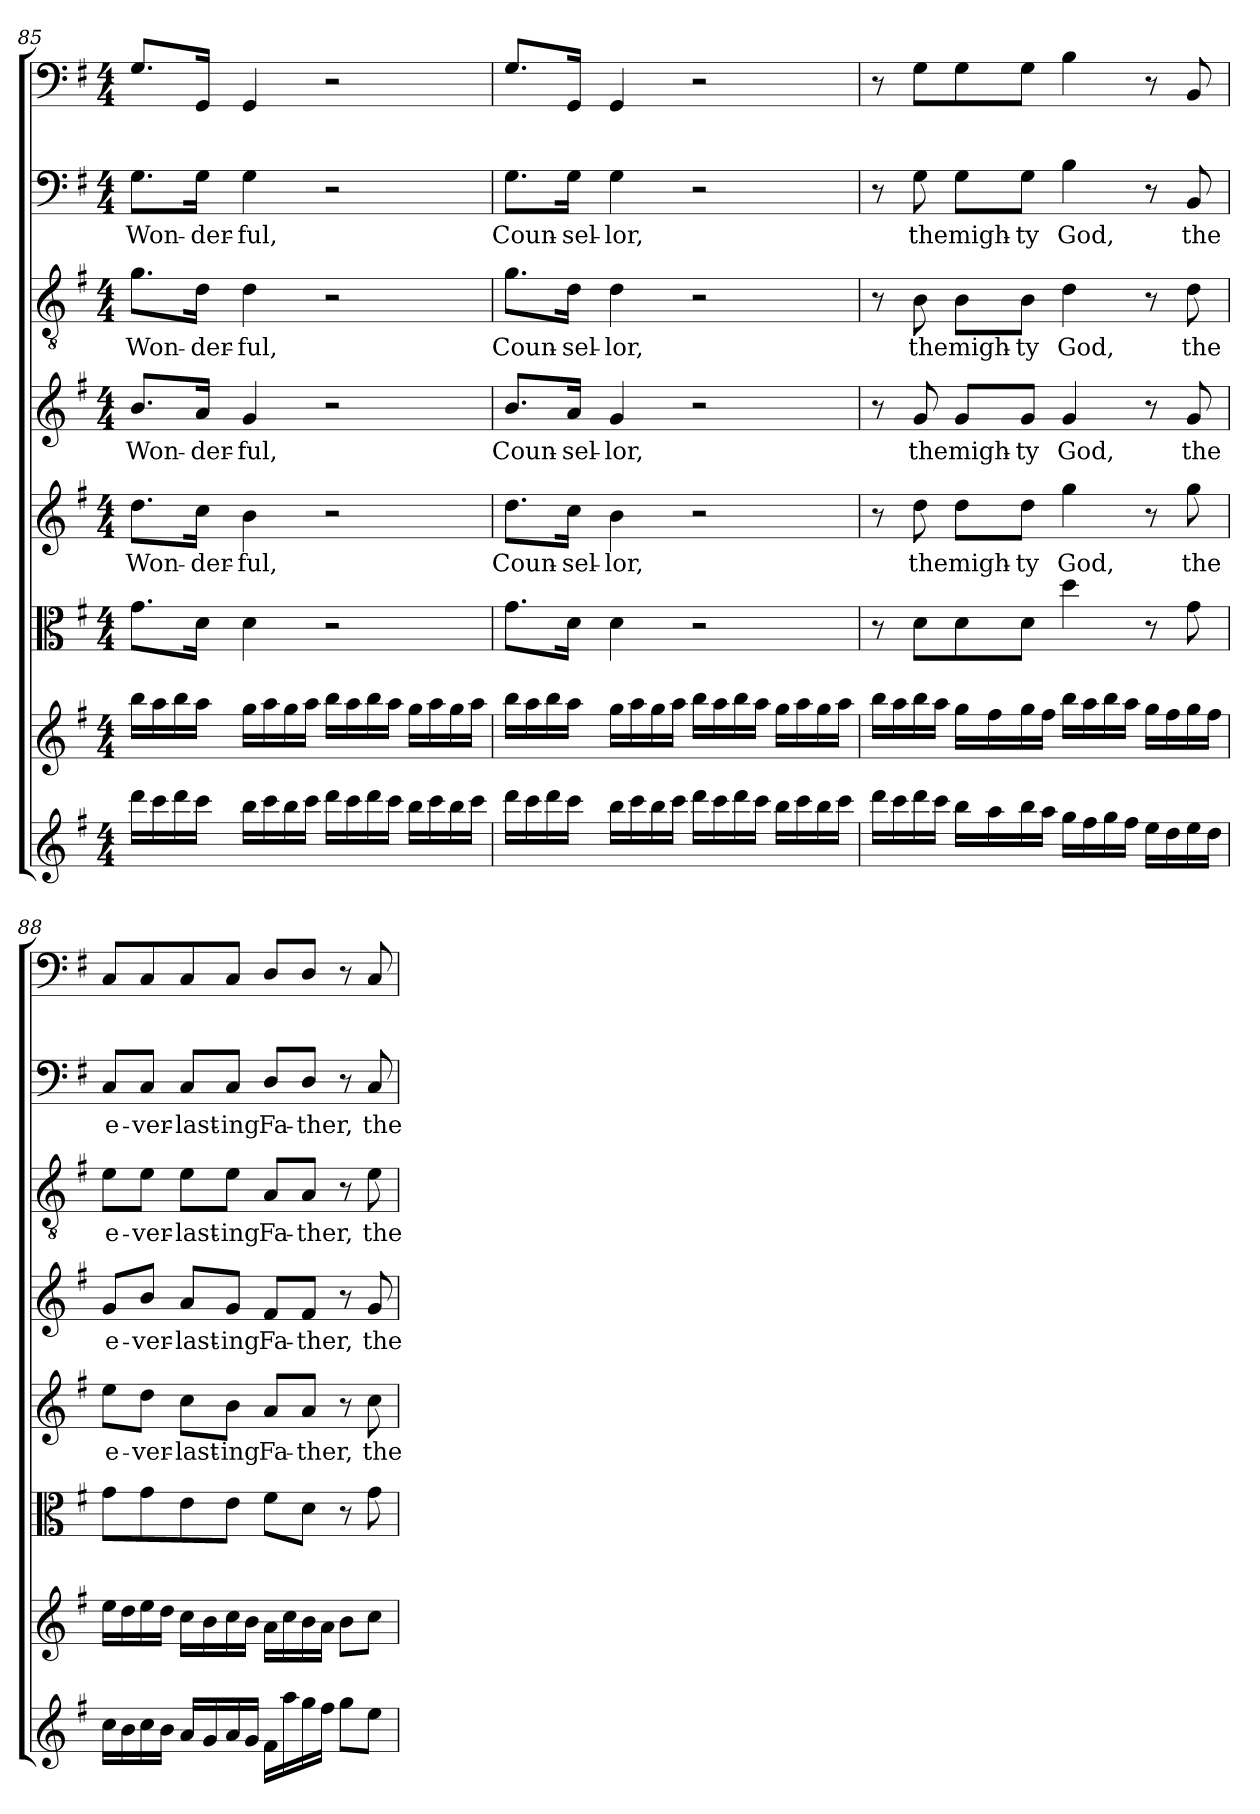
**kern	**kern	**kern	**kern	**text	**kern	**text	**kern	**text	**kern	**text	**kern
*part8	*part7	*part6	*part5	*part5	*part4	*part4	*part3	*part3	*part2	*part2	*part1
*staff8	*staff7	*staff6	*staff5	*staff5	*staff4	*staff4	*staff3	*staff3	*staff2	*staff2	*staff1
*clefG2	*clefG2	*clefC3	*clefG2	*	*clefG2	*	*clefGv2	*	*clefF4	*	*clefF4
*k[f#]	*k[f#]	*k[f#]	*k[f#]	*	*k[f#]	*	*k[f#]	*	*k[f#]	*	*k[f#]
*G:	*G:	*G:	*G:	*	*G:	*	*G:	*	*G:	*	*G:
*M4/4	*M4/4	*M4/4	*M4/4	*	*M4/4	*	*M4/4	*	*M4/4	*	*M4/4
=85	=85	=85	=85	=85	=85	=85	=85	=85	=85	=85	=85
16ddd\LL	16bb\LL	8.g\L	8.dd\L	Won-	8.b/L	Won-	8.g\L	Won-	8.G\L	Won-	8.G\L
16ccc\	16aa\	.	.	.	.	.	.	.	.	.	.
16ddd\	16bb\	.	.	.	.	.	.	.	.	.	.
16ccc\JJ	16aa\JJ	16d\Jk	16cc\Jk	-der-	16a/Jk	-der-	16d\Jk	-der-	16G\Jk	-der-	16GG/Jk
16bb\LL	16gg\LL	4d\	4b\	-ful,	4g/	-ful,	4d\	-ful,	4G\	-ful,	4GG/
16ccc\	16aa\	.	.	.	.	.	.	.	.	.	.
16bb\	16gg\	.	.	.	.	.	.	.	.	.	.
16ccc\JJ	16aa\JJ	.	.	.	.	.	.	.	.	.	.
16ddd\LL	16bb\LL	2r	2r	.	2r	.	2r	.	2r	.	2r
16ccc\	16aa\	.	.	.	.	.	.	.	.	.	.
16ddd\	16bb\	.	.	.	.	.	.	.	.	.	.
16ccc\JJ	16aa\JJ	.	.	.	.	.	.	.	.	.	.
16bb\LL	16gg\LL	.	.	.	.	.	.	.	.	.	.
16ccc\	16aa\	.	.	.	.	.	.	.	.	.	.
16bb\	16gg\	.	.	.	.	.	.	.	.	.	.
16ccc\JJ	16aa\JJ	.	.	.	.	.	.	.	.	.	.
=86	=86	=86	=86	=86	=86	=86	=86	=86	=86	=86	=86
16ddd\LL	16bb\LL	8.g\L	8.dd\L	Coun-	8.b/L	Coun-	8.g\L	Coun-	8.G\L	Coun-	8.G\L
16ccc\	16aa\	.	.	.	.	.	.	.	.	.	.
16ddd\	16bb\	.	.	.	.	.	.	.	.	.	.
16ccc\JJ	16aa\JJ	16d\Jk	16cc\Jk	-sel-	16a/Jk	-sel-	16d\Jk	-sel-	16G\Jk	-sel-	16GG/Jk
16bb\LL	16gg\LL	4d\	4b\	-lor,	4g/	-lor,	4d\	-lor,	4G\	-lor,	4GG/
16ccc\	16aa\	.	.	.	.	.	.	.	.	.	.
16bb\	16gg\	.	.	.	.	.	.	.	.	.	.
16ccc\JJ	16aa\JJ	.	.	.	.	.	.	.	.	.	.
16ddd\LL	16bb\LL	2r	2r	.	2r	.	2r	.	2r	.	2r
16ccc\	16aa\	.	.	.	.	.	.	.	.	.	.
16ddd\	16bb\	.	.	.	.	.	.	.	.	.	.
16ccc\JJ	16aa\JJ	.	.	.	.	.	.	.	.	.	.
16bb\LL	16gg\LL	.	.	.	.	.	.	.	.	.	.
16ccc\	16aa\	.	.	.	.	.	.	.	.	.	.
16bb\	16gg\	.	.	.	.	.	.	.	.	.	.
16ccc\JJ	16aa\JJ	.	.	.	.	.	.	.	.	.	.
=87	=87	=87	=87	=87	=87	=87	=87	=87	=87	=87	=87
16ddd\LL	16bb\LL	8r	8r	.	8r	.	8r	.	8r	.	8r
16ccc\	16aa\	.	.	.	.	.	.	.	.	.	.
16ddd\	16bb\	8d\L	8dd\	the	8g/	the	8B\	the	8G\	the	8G\L
16ccc\JJ	16aa\JJ	.	.	.	.	.	.	.	.	.	.
16bb\LL	16gg\LL	8d\	8dd\L	migh-	8g/L	migh-	8B\L	migh-	8G\L	migh-	8G\
16aa\	16ff#\	.	.	.	.	.	.	.	.	.	.
16bb\	16gg\	8d\J	8dd\J	-ty	8g/J	-ty	8B\J	-ty	8G\J	-ty	8G\J
16aa\JJ	16ff#\JJ	.	.	.	.	.	.	.	.	.	.
16gg\LL	16bb\LL	4dd\	4gg\	God,	4g/	God,	4d\	God,	4B\	God,	4B\
16ff#\	16aa\	.	.	.	.	.	.	.	.	.	.
16gg\	16bb\	.	.	.	.	.	.	.	.	.	.
16ff#\JJ	16aa\JJ	.	.	.	.	.	.	.	.	.	.
16ee\LL	16gg\LL	8r	8r	.	8r	.	8r	.	8r	.	8r
16dd\	16ff#\	.	.	.	.	.	.	.	.	.	.
16ee\	16gg\	8g\	8gg\	the	8g/	the	8d\	the	8BB/	the	8BB/
16dd\JJ	16ff#\JJ	.	.	.	.	.	.	.	.	.	.
=88	=88	=88	=88	=88	=88	=88	=88	=88	=88	=88	=88
16cc\LL	16ee\LL	8g\L	8ee\L	e-	8g/L	e-	8e\L	e-	8C/L	e-	8C/L
16b\	16dd\	.	.	.	.	.	.	.	.	.	.
16cc\	16ee\	8g\	8dd\J	-ver-	8b/J	-ver-	8e\J	-ver-	8C/J	-ver-	8C/
16b\JJ	16dd\JJ	.	.	.	.	.	.	.	.	.	.
16a/LL	16cc\LL	8e\	8cc\L	-last-	8a/L	-last-	8e\L	-last-	8C/L	-last-	8C/
16g/	16b\	.	.	.	.	.	.	.	.	.	.
16a/	16cc\	8e\J	8b\J	-ing	8g/J	-ing	8e\J	-ing	8C/J	-ing	8C/J
16g/JJ	16b\JJ	.	.	.	.	.	.	.	.	.	.
16f#/LL	16a\LL	8f#\L	8a/L	Fa-	8f#/L	Fa-	8A/L	Fa-	8D/L	Fa-	8D/L
16aa\	16cc\	.	.	.	.	.	.	.	.	.	.
16gg\	16b\	8d\J	8a/J	-ther,	8f#/J	-ther,	8A/J	-ther,	8D/J	-ther,	8D/J
16ff#\JJ	16a\JJ	.	.	.	.	.	.	.	.	.	.
8gg\L	8b\L	8r	8r	.	8r	.	8r	.	8r	.	8r
8ee\J	8cc\J	8g\	8cc\	the	8g/	the	8e\	the	8C/	the	8C/
=	=	=	=	=	=	=	=	=	=	=	=
*-	*-	*-	*-	*-	*-	*-	*-	*-	*-	*-	*-
